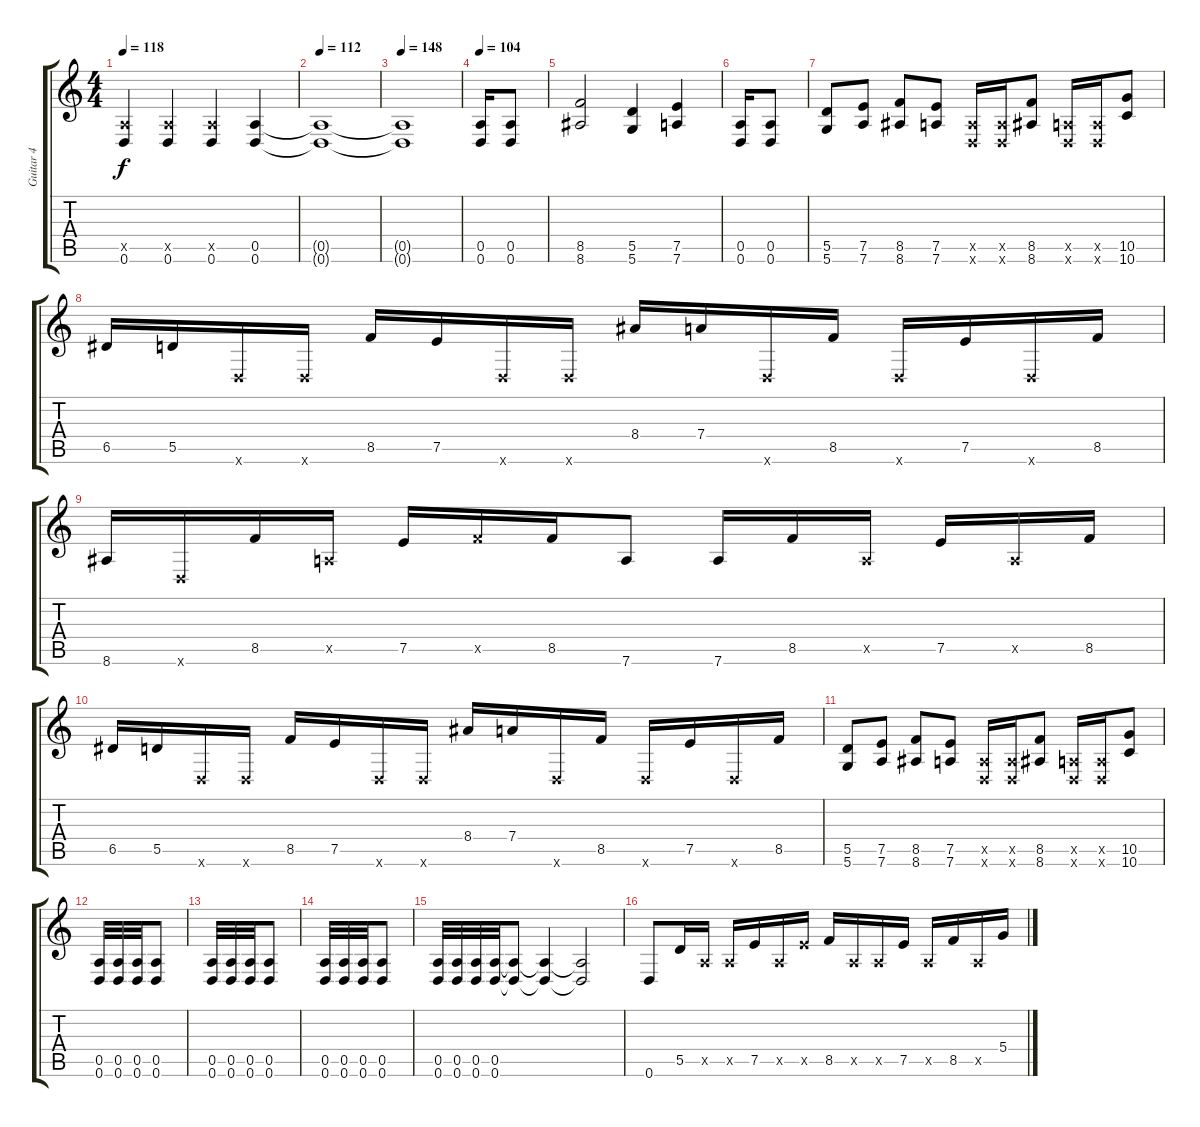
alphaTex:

\track ("Guitar 4" "Guitar 4") {instrument overdrivenguitar}
\staff {score tabs}
\tuning (E4 B3 G3 D3 A2 D2) {hide}
\ts (4 4)
\tempo 118
\clef g2
\ks c
(0.5{x} 0.6).4{dy f} (0.5{x} 0.6).4 (0.5{x} 0.6).4 (0.5 0.6).4 |
\tempo 112
(0.5{t} 0.6{t}).1 |
\tempo 148
(0.5{t} 0.6{t}).1 |
\tempo 104
(0.5 0.6).16 (0.5 0.6).8 |
(8.5 8.6).2 (5.5 5.6).4 (7.5 7.6).4 |
(0.5 0.6).16 (0.5 0.6).8 |
(5.5 5.6).8 (7.5 7.6).8 (8.5 8.6).8 (7.5 7.6).8 (0.5{x} 0.6{x}).16 (0.5{x} 0.6{x}).16 (8.5 8.6).8 (0.5{x} 0.6{x}).16 (0.5{x} 0.6{x}).16 (10.5 10.6).8 |
6.5.16{volume 13} 5.5.16 0.6{x}.16 0.6{x}.16 8.5.16 7.5.16 0.6{x}.16 0.6{x}.16 8.4.16 7.4.16 0.6{x}.16 8.5.16 0.6{x}.16 7.5.16 0.6{x}.16 8.5.16 |
8.6.16 0.6{x}.16 8.5.16 0.5{x}.16 7.5.16 8.5{x}.16 8.5.16 7.6.8 7.6.16 8.5.16 0.5{x}.16 7.5.16 0.5{x}.16 8.5.16 |
6.5.16 5.5.16 0.6{x}.16 0.6{x}.16 8.5.16 7.5.16 0.6{x}.16 0.6{x}.16 8.4.16 7.4.16 0.6{x}.16 8.5.16 0.6{x}.16 7.5.16 0.6{x}.16 8.5.16 |
(5.5 5.6).8 (7.5 7.6).8 (8.5 8.6).8 (7.5 7.6).8 (0.5{x} 0.6{x}).16 (0.5{x} 0.6{x}).16 (8.5 8.6).8 (0.5{x} 0.6{x}).16 (0.5{x} 0.6{x}).16 (10.5 10.6).8 |
(0.5 0.6).32{volume 16} (0.5 0.6).32 (0.5 0.6).32 (0.5 0.6).8 |
(0.5 0.6).32 (0.5 0.6).32 (0.5 0.6).32 (0.5 0.6).8 |
(0.5 0.6).32 (0.5 0.6).32 (0.5 0.6).32 (0.5 0.6).8 |
(0.5 0.6).32 (0.5 0.6).32 (0.5 0.6).32 (0.5 0.6).32 (0.5{t} 0.6{t}).8 (0.5{t} 0.6{t}).4 (0.5{t} 0.6{t}).2 |
0.6.8{volume 13} 5.5.16 0.5{x}.16 0.5{x}.16 7.5.16 0.5{x}.16 7.5{x}.16 8.5.16 0.5{x}.16 0.5{x}.16 7.5.16 0.5{x}.16 8.5.16 0.5{x}.16 5.4.16
